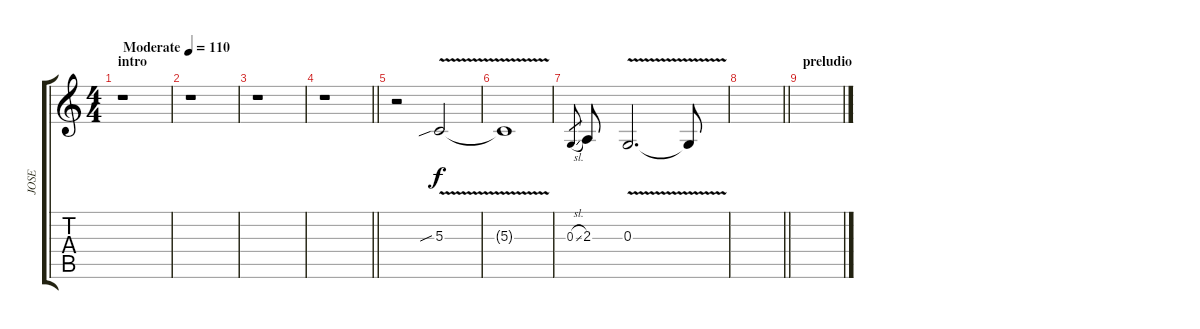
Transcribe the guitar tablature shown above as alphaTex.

\track ("JOSE" "JOSE") {instrument synthbrass1}
\staff {score tabs}
\tuning (E4 B3 G3 D3 A2 E2) {hide}
\ts (4 4)
\section ("" "intro")
\tempo (110 "Moderate")
\clef g2
\ks c
r.1{dy f volume 10 instrument synthbrass1} |
r.1 |
r.1 |
\barLineRight lightlight
r.1 |
r.2 5.3{v sib}.2 |
5.3{t}.1 |
0.3{sl}.8{gr} 2.3.8 0.3{v}.2{d} 0.3{t}.8 |
\barLineRight lightlight
|
\section ("" "preludio")
